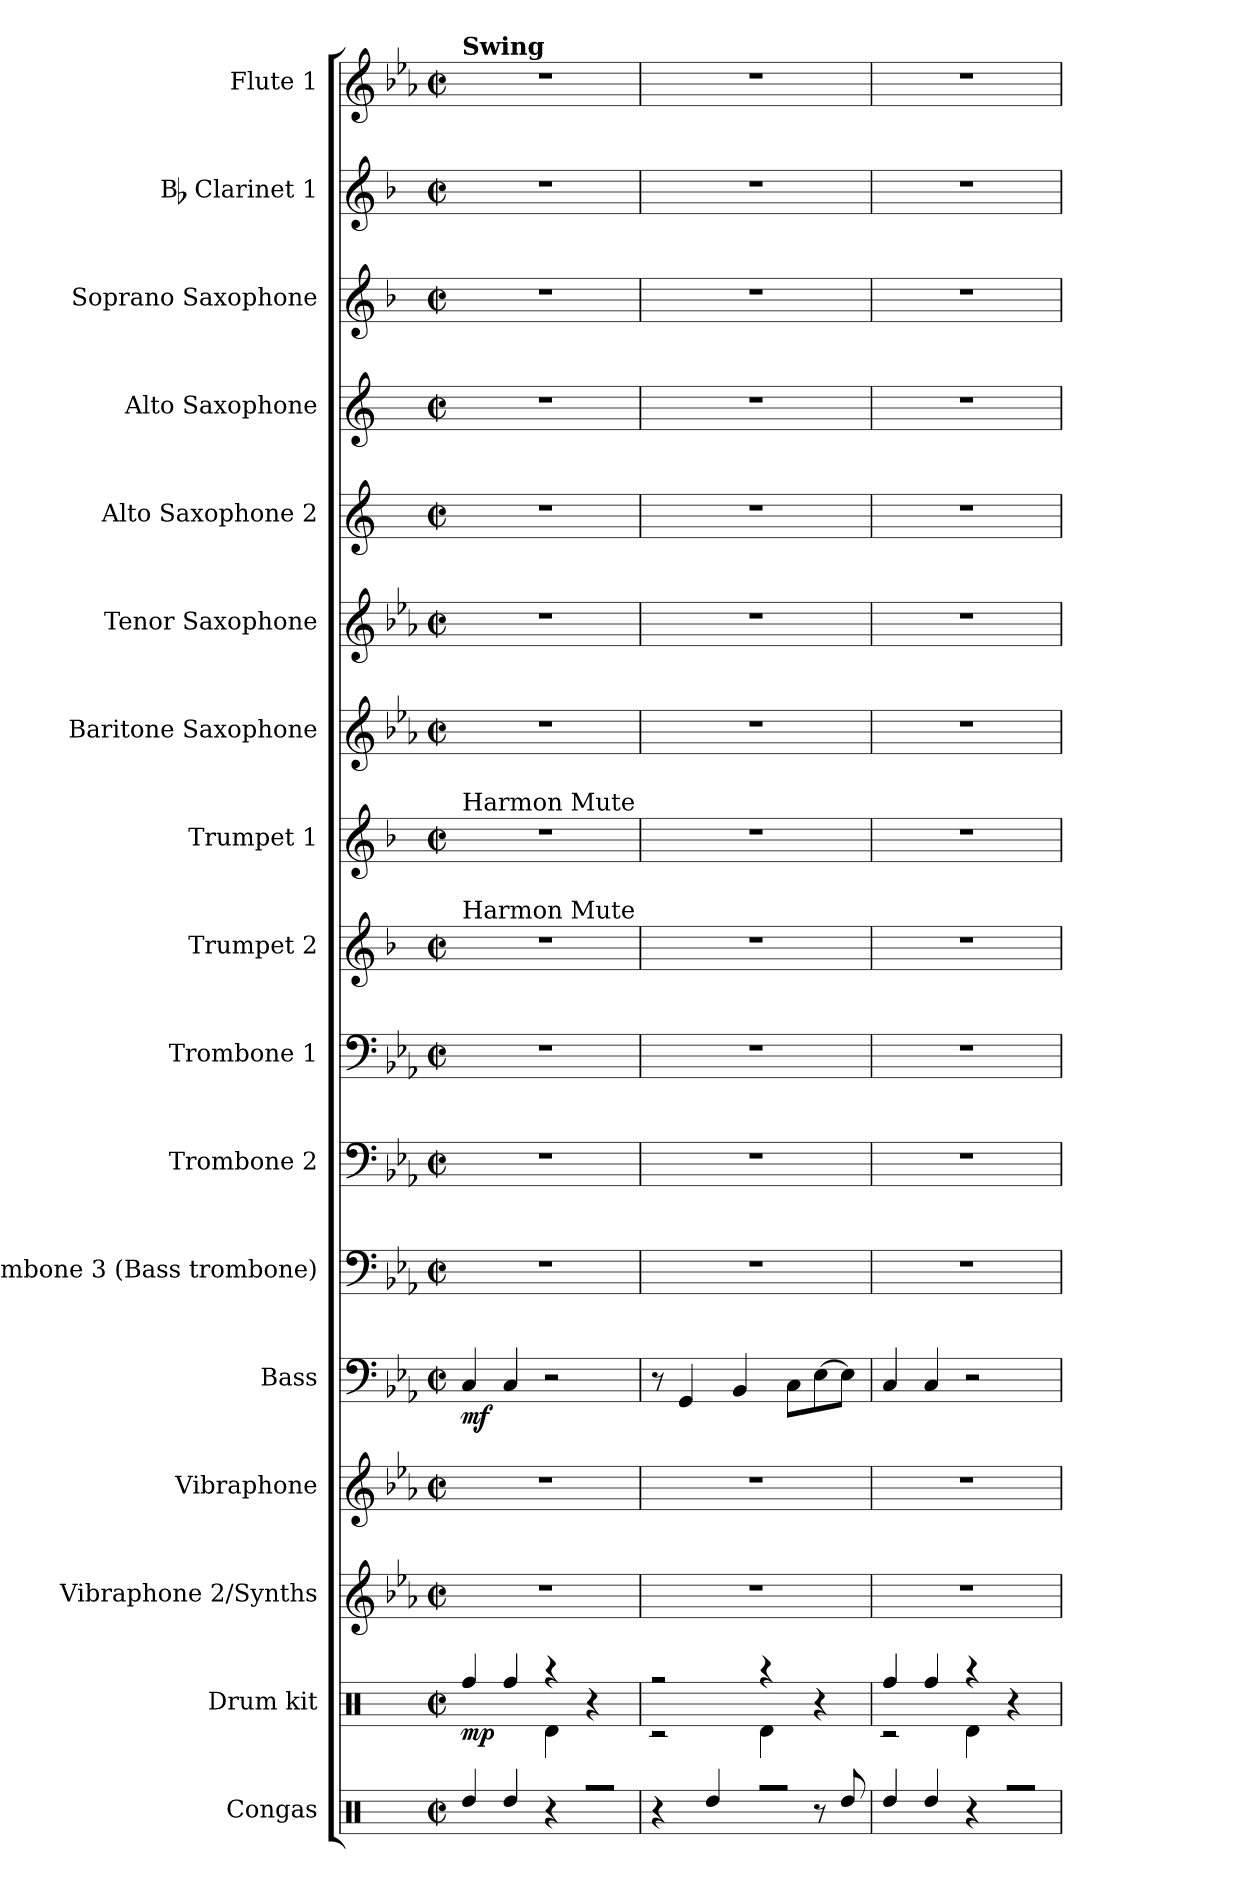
**kern	**kern	**dynam	**kern	**kern	**kern	**dynam	**kern	**kern	**kern	**kern	**kern	**kern	**kern	**kern	**kern	**kern	**kern	**kern
*part17	*part16	*part16	*part15	*part14	*part13	*part13	*part12	*part11	*part10	*part9	*part8	*part7	*part6	*part5	*part4	*part3	*part2	*part1
*staff17	*staff16	*staff16	*staff15	*staff14	*staff13	*staff13	*staff12	*staff11	*staff10	*staff9	*staff8	*staff7	*staff6	*staff5	*staff4	*staff3	*staff2	*staff1
*I"Congas	*I"Drum kit	*	*I"Vibraphone 2/Synths	*I"Vibraphone	*I"Bass	*	*I"Trombone 3 (Bass trombone)	*I"Trombone 2	*I"Trombone 1	*I"Trumpet 2	*I"Trumpet 1	*I"Baritone Saxophone	*I"Tenor Saxophone	*I"Alto Saxophone 2	*I"Alto Saxophone	*I"Soprano Saxophone	*I"Bb Clarinet 1	*I"Flute 1
*I'Cgs	*	*	*I'Vib. 2/Syn	*I'Vib.	*I'Bs.	*	*I'Tbn. 3 (Bs)	*I'Tbn. 2	*I'Tbn. 1	*I'Tr2	*I'Tr 1	*I'Bar. Sax.	*I'T. Sax.	*I'A. Sax. 2	*I'A. Sax.	*I'S. Sax.	*I'Bb Cl. 1	*I'Fl. 1
*clefX	*clefX	*	*clefG2	*clefG2	*clefF4	*	*clefF4	*clefF4	*clefF4	*clefG2	*clefG2	*clefG2	*clefG2	*clefG2	*clefG2	*clefG2	*clefG2	*clefG2
*	*	*	*	*	*ITrd7c12	*	*	*	*	*ITrd1c2	*ITrd1c2	*ITrd12c21	*ITrd8c14	*ITrd5c9	*ITrd5c9	*ITrd1c2	*ITrd1c2	*
*k[]	*k[]	*	*k[b-e-a-]	*k[b-e-a-]	*k[b-e-a-]	*	*k[b-e-a-]	*k[b-e-a-]	*k[b-e-a-]	*k[b-e-a-]	*k[b-e-a-]	*k[b-e-a-]	*k[b-e-a-]	*k[b-e-a-]	*k[b-e-a-]	*k[b-e-a-]	*k[b-e-a-]	*k[b-e-a-]
*M2/2	*M2/2	*	*M2/2	*M2/2	*M2/2	*	*M2/2	*M2/2	*M2/2	*M2/2	*M2/2	*M2/2	*M2/2	*M2/2	*M2/2	*M2/2	*M2/2	*M2/2
*met(c|)	*met(c|)	*	*met(c|)	*met(c|)	*met(c|)	*	*met(c|)	*met(c|)	*met(c|)	*met(c|)	*met(c|)	*met(c|)	*met(c|)	*met(c|)	*met(c|)	*met(c|)	*met(c|)	*met(c|)
*MM220	*MM220	*	*MM220	*MM220	*MM220	*	*MM220	*MM220	*MM220	*MM220	*MM220	*MM220	*MM220	*MM220	*MM220	*MM220	*MM220	*MM220
=1	=1	=1	=1	=1	=1	=1	=1	=1	=1	=1	=1	=1	=1	=1	=1	=1	=1	=1
*	*^	*	*	*	*	*	*	*	*	*	*	*	*	*	*	*	*	*
!	!	!	!	!	!	!	!	!	!	!	!	!	!	!	!	!	!	!	!LO:TX:a:B:t=Swing
!	!	!	!	!	!	!	!	!	!	!	!	!LO:TX:a:t=Harmon Mute	!	!	!	!	!	!	!
!	!	!	!	!	!	!	!	!	!	!	!LO:TX:a:t=Harmon Mute	!	!	!	!	!	!	!	!
!	!	!	!LO:DY:b	!	!	!	!LO:DY:b	!	!	!	!	!	!	!	!	!	!	!	!
4Rdd/	4Rff/	2ryy	mp	1r	1r	4CC/	mf	1r	1r	1r	1r	1r	1r	1r	1r	1r	1r	1r	1r
4Rdd/	4Rff/	.	.	.	.	4CC/	.	.	.	.	.	.	.	.	.	.	.	.	.
4r	4r	4Rd\	.	.	.	2r	.	.	.	.	.	.	.	.	.	.	.	.	.
8R/L	4r	4ryy	.	.	.	.	.	.	.	.	.	.	.	.	.	.	.	.	.
8R/J	.	.	.	.	.	.	.	.	.	.	.	.	.	.	.	.	.	.	.
=2	=2	=2	=2	=2	=2	=2	=2	=2	=2	=2	=2	=2	=2	=2	=2	=2	=2	=2	=2
4r	2r	2r	.	1r	1r	8r	.	1r	1r	1r	1r	1r	1r	1r	1r	1r	1r	1r	1r
.	.	.	.	.	.	4GGG/	.	.	.	.	.	.	.	.	.	.	.	.	.
4Rdd/	.	.	.	.	.	.	.	.	.	.	.	.	.	.	.	.	.	.	.
.	.	.	.	.	.	4BBB-/	.	.	.	.	.	.	.	.	.	.	.	.	.
8R/L	4r	4Rd\	.	.	.	.	.	.	.	.	.	.	.	.	.	.	.	.	.
8R/J	.	.	.	.	.	8CC\L	.	.	.	.	.	.	.	.	.	.	.	.	.
8r	4r	4ryy	.	.	.	[8EE-\	.	.	.	.	.	.	.	.	.	.	.	.	.
8Rdd/	.	.	.	.	.	8EE-\J]	.	.	.	.	.	.	.	.	.	.	.	.	.
=3	=3	=3	=3	=3	=3	=3	=3	=3	=3	=3	=3	=3	=3	=3	=3	=3	=3	=3	=3
4Rdd/	4Rff/	2r	.	1r	1r	4CC/	.	1r	1r	1r	1r	1r	1r	1r	1r	1r	1r	1r	1r
4Rdd/	4Rff/	.	.	.	.	4CC/	.	.	.	.	.	.	.	.	.	.	.	.	.
4r	4r	4Rd\	.	.	.	2r	.	.	.	.	.	.	.	.	.	.	.	.	.
8R/L	4r	4ryy	.	.	.	.	.	.	.	.	.	.	.	.	.	.	.	.	.
8R/J	.	.	.	.	.	.	.	.	.	.	.	.	.	.	.	.	.	.	.
*	*v	*v	*	*	*	*	*	*	*	*	*	*	*	*	*	*	*	*	*
=	=	=	=	=	=	=	=	=	=	=	=	=	=	=	=	=	=	=
*-	*-	*-	*-	*-	*-	*-	*-	*-	*-	*-	*-	*-	*-	*-	*-	*-	*-	*-
